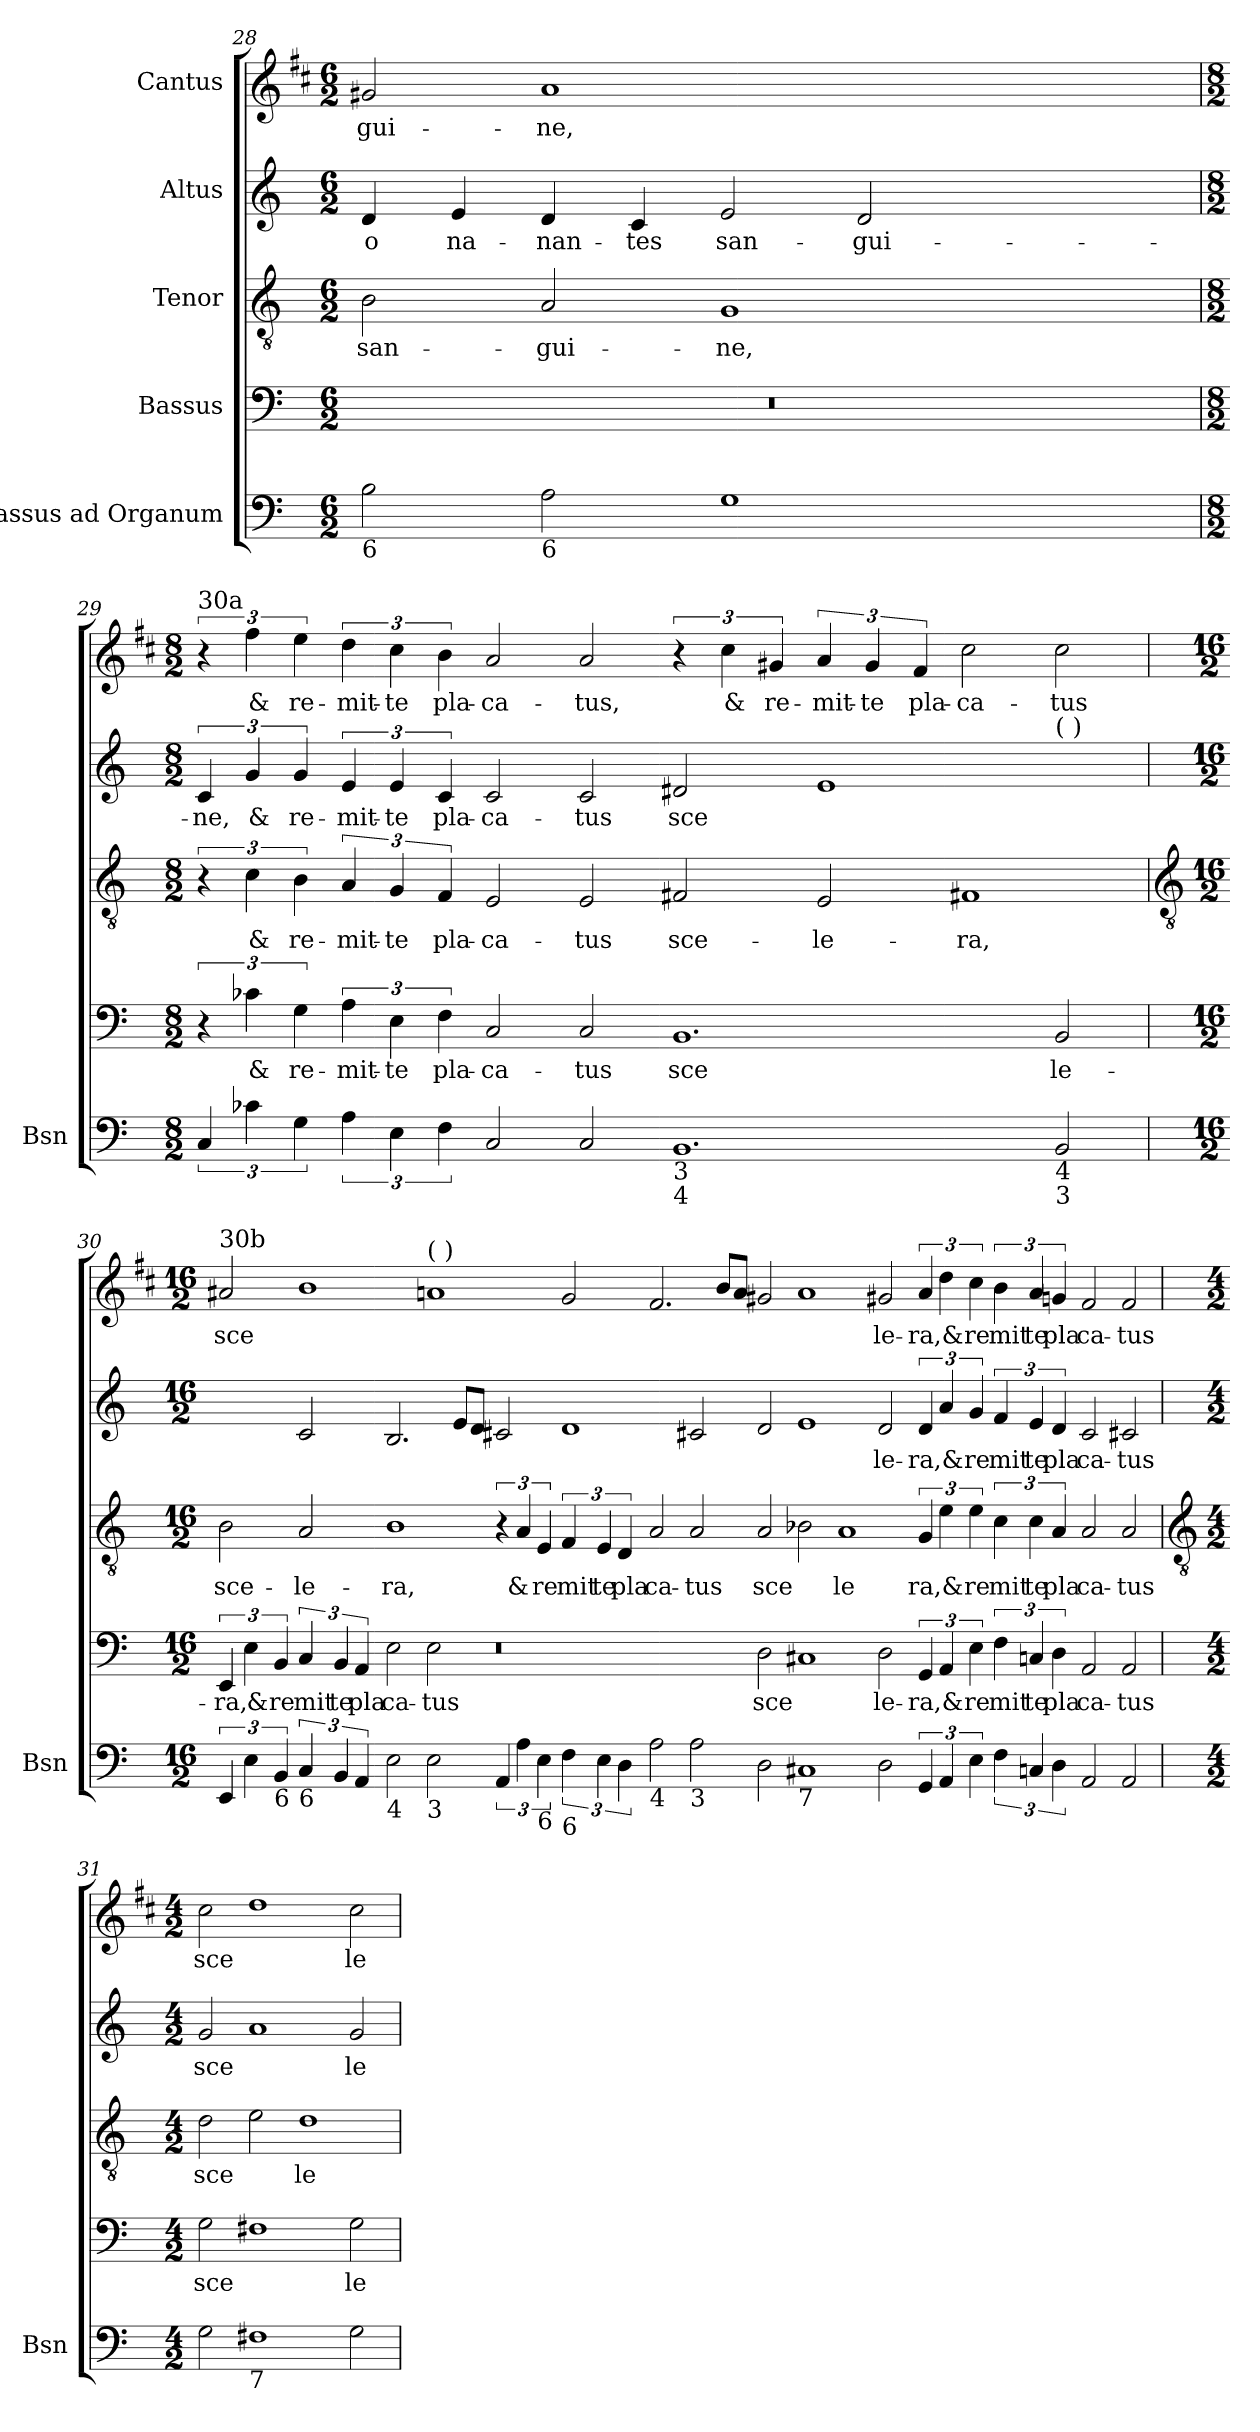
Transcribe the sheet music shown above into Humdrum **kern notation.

**kern	**kern	**text	**kern	**text	**kern	**text	**kern	**text
*part5	*part4	*part4	*part3	*part3	*part2	*part2	*part1	*part1
*staff5	*staff4	*staff4	*staff3	*staff3	*staff2	*staff2	*staff1	*staff1
*I"Bassus ad Organum	*I"Bassus	*	*I"Tenor	*	*I"Altus	*	*I"Cantus	*
*I'Bsn	*	*	*	*	*	*	*	*
*clefF4	*clefF4	*	*clefGv2	*	*clefG2	*	*clefG2	*
*	*	*	*	*	*	*	*ITrd1c2	*
*k[]	*k[]	*	*k[]	*	*k[]	*	*k[]	*
*C:	*C:	*	*C:	*	*C:	*	*C:	*
*M6/2	*M6/2	*	*M6/2	*	*M6/2	*	*M6/2	*
=28	=28	=28	=28	=28	=28	=28	=28	=28
!LO:TX:b:t=6	!	!	!	!	!	!	!	!
!	!	!	!	!LO:LY:b	!	!LO:LY:b	!	!LO:LY:b
2B	0.r	.	2B	san-	4d	-o	2f#X	gui-
!	!	!	!	!	!	!LO:LY:b	!	!
.	.	.	.	.	4e	na-	.	.
!LO:TX:b:t=6	!	!	!	!	!	!	!	!
!	!	!	!	!LO:LY:b	!	!LO:LY:b	!	!LO:LY:b
2A	.	.	2A	-gui-	4d	-nan-	1g	-ne,
!	!	!	!	!	!	!LO:LY:b	!	!
.	.	.	.	.	4c	-tes	.	.
!	!	!	!	!LO:LY:b	!	!LO:LY:b	!	!
1G	.	.	1G	-ne,	2e	san-	.	.
!	!	!	!	!	!	!LO:LY:b	!	!
.	.	.	.	.	2d	-gui-	1.ryy	.
1ryy	.	.	1ryy	.	1ryy	.	.	.
=29	=29	=29	=29	=29	=29	=29	=29	=29
*M8/2	*M8/2	*	*M8/2	*	*M8/2	*	*M8/2	*
!	!	!	!	!	!	!	!LO:TX:a:t=30a	!
!	!	!	!	!	!	!LO:LY:b	!	!
6C	6r	.	6r	.	6c	-ne,	6r	.
!	!	!LO:LY:b	!	!LO:LY:b	!	!LO:LY:b	!	!LO:LY:b
6c-X	6c-X	&	6c	&	6g	&	6ee	&
!	!	!LO:LY:b	!	!LO:LY:b	!	!LO:LY:b	!	!LO:LY:b
6G	6G	re-	6B	re-	6g	re-	6dd	re-
!	!	!LO:LY:b	!	!LO:LY:b	!	!LO:LY:b	!	!LO:LY:b
6A	6A	-mit-	6A	-mit-	6e	-mit-	6cc	-mit-
!	!	!LO:LY:b	!	!LO:LY:b	!	!LO:LY:b	!	!LO:LY:b
6E	6E	-te	6G	-te	6e	-te	6b	-te
!	!	!LO:LY:b	!	!LO:LY:b	!	!LO:LY:b	!	!LO:LY:b
6F	6F	pla-	6F	pla-	6c	pla-	6a	pla-
!	!	!LO:LY:b	!	!LO:LY:b	!	!LO:LY:b	!	!LO:LY:b
2C	2C	-ca-	2E	-ca-	2c	-ca-	2g	-ca-
!	!	!LO:LY:b	!	!LO:LY:b	!	!LO:LY:b	!	!LO:LY:b
2C	2C	-tus	2E	-tus	2c	-tus	2g	-tus,
!LO:TX:b:t=3	!	!	!	!	!	!	!	!
!LO:TX:b:t=4	!	!	!	!	!	!	!	!
!	!	!LO:LY:b	!	!LO:LY:b	!	!LO:LY:b	!	!
1.BB	1.BB	sce	2F#X	sce-	2d#X	sce	6r	.
!	!	!	!	!	!	!	!	!LO:LY:b
.	.	.	.	.	.	.	6b	&
!	!	!	!	!	!	!	!	!LO:LY:b
.	.	.	.	.	.	.	6f#X	re-
!	!	!	!	!LO:LY:b	!	!	!	!LO:LY:b
.	.	.	2E	-le-	1e	.	6g	-mit-
!	!	!	!	!	!	!	!	!LO:LY:b
.	.	.	.	.	.	.	6f#	-te
!	!	!	!	!	!	!	!	!LO:LY:b
.	.	.	.	.	.	.	6e	pla-
!	!	!	!	!LO:LY:b	!	!	!	!LO:LY:b
.	.	.	1F#X	-ra,	.	.	2b	-ca-
!	!	!	!	!	!LO:TX:a:t=(  )	!	!	!
!LO:TX:b:t=4	!	!	!	!	!	!	!	!
!LO:TX:b:t=3	!	!	!	!	!	!	!	!
!	!	!LO:LY:b	!	!	!	!	!	!LO:LY:b
2BB	2BB	le-	.	.	[2dyy	.	2b	-tus
!!LO:LB:g=z
=30	=30	=30	=30	=30	=30	=30	=30	=30
*	*	*	*clefGv2	*	*	*	*	*
*M16/2	*M16/2	*	*M16/2	*	*M16/2	*	*M16/2	*
!	!	!	!	!	!	!	!LO:TX:a:t=30b	!
!	!	!LO:LY:b	!	!LO:LY:b	!	!	!	!LO:LY:b
6EE	6EE	-ra,	2B	sce-	2dyy]	.	2g#X	sce
!	!	!LO:LY:b	!	!	!	!	!	!
6E	6E	&	.	.	.	.	.	.
!LO:TX:b:t=6	!	!	!	!	!	!	!	!
!	!	!LO:LY:b	!	!	!	!	!	!
6BB	6BB	re-	.	.	.	.	.	.
!LO:TX:b:t=6	!	!	!	!	!	!	!	!
!	!	!LO:LY:b	!	!LO:LY:b	!	!	!	!
6C	6C	-mit-	2A	-le-	2c	.	1a	.
!	!	!LO:LY:b	!	!	!	!	!	!
6BB	6BB	-te	.	.	.	.	.	.
!	!	!LO:LY:b	!	!	!	!	!	!
6AA	6AA	pla-	.	.	.	.	.	.
!LO:TX:b:t=4	!	!	!	!	!	!	!	!
!	!	!LO:LY:b	!	!LO:LY:b	!	!	!	!
2E	2E	-ca-	1B	-ra,	2.B	.	.	.
!	!	!	!	!	!	!	!LO:TX:a:t=(  )	!
!LO:TX:b:t=3	!	!	!	!	!	!	!	!
!	!	!LO:LY:b	!	!	!	!	!	!
2E	2E	-tus	.	.	.	.	1g	.
.	.	.	.	.	8eL	.	.	.
.	.	.	.	.	8dJ	.	.	.
6AA	0r	.	6r	.	2c#X	.	.	.
!	!	!	!	!LO:LY:b	!	!	!	!
6A	.	.	6A	&	.	.	.	.
!LO:TX:b:t=6	!	!	!	!	!	!	!	!
!	!	!	!	!LO:LY:b	!	!	!	!
6E	.	.	6E	re-	.	.	.	.
!LO:TX:b:t=6	!	!	!	!	!	!	!	!
!	!	!	!	!LO:LY:b	!	!	!	!
6F	.	.	6F	-mit-	1d	.	2f	.
!	!	!	!	!LO:LY:b	!	!	!	!
6E	.	.	6E	-te	.	.	.	.
!	!	!	!	!LO:LY:b	!	!	!	!
6D	.	.	6D	pla-	.	.	.	.
!LO:TX:b:t=4	!	!	!	!	!	!	!	!
!	!	!	!	!LO:LY:b	!	!	!	!
2A	.	.	2A	-ca-	.	.	2.e	.
!LO:TX:b:t=3	!	!	!	!	!	!	!	!
!	!	!	!	!LO:LY:b	!	!	!	!
2A	.	.	2A	-tus	2c#X	.	.	.
.	.	.	.	.	.	.	8aL	.
.	.	.	.	.	.	.	8gJ	.
!	!	!LO:LY:b	!	!LO:LY:b	!	!	!	!
2D	2D	sce	2A	sce	2d	.	2f#X	.
!LO:TX:b:t=7	!	!	!	!	!	!	!	!
1C#X	1C#X	.	2B-X	.	1e	.	1g	.
!	!	!	!	!LO:LY:b	!	!	!	!
.	.	.	1A	le	.	.	.	.
!	!	!LO:LY:b	!	!	!	!LO:LY:b	!	!LO:LY:b
2D	2D	le-	.	.	2d	le-	2f#X	le-
!	!	!LO:LY:b	!	!LO:LY:b	!	!LO:LY:b	!	!LO:LY:b
6GG	6GG	-ra,	6G	ra,	6d	-ra,	6g	-ra,
!	!	!LO:LY:b	!	!LO:LY:b	!	!LO:LY:b	!	!LO:LY:b
6AA	6AA	&	6e	&	6a	&	6cc	&
!	!	!LO:LY:b	!	!LO:LY:b	!	!LO:LY:b	!	!LO:LY:b
6E	6E	re-	6e	re-	6g	re-	6b	re-
!	!	!LO:LY:b	!	!LO:LY:b	!	!LO:LY:b	!	!LO:LY:b
6F	6F	-mit-	6c	-mit-	6f	-mit-	6a	-mit-
!	!	!LO:LY:b	!	!LO:LY:b	!	!LO:LY:b	!	!LO:LY:b
6Cn	6Cn	-te	6c	-te	6e	-te	6g	-te
!	!	!LO:LY:b	!	!LO:LY:b	!	!LO:LY:b	!	!LO:LY:b
6D	6D	pla-	6A	pla-	6d	pla-	6fn	pla-
!	!	!LO:LY:b	!	!LO:LY:b	!	!LO:LY:b	!	!LO:LY:b
2AA	2AA	-ca-	2A	-ca-	2c#	-ca-	2e	-ca-
!	!	!LO:LY:b	!	!LO:LY:b	!	!LO:LY:b	!	!LO:LY:b
2AA	2AA	-tus	2A	-tus	2c#X	-tus	2e	-tus
!!LO:LB:g=z
=31	=31	=31	=31	=31	=31	=31	=31	=31
*	*	*	*clefGv2	*	*	*	*	*
*M4/2	*M4/2	*	*M4/2	*	*M4/2	*	*M4/2	*
!	!	!LO:LY:b	!	!LO:LY:b	!	!LO:LY:b	!	!LO:LY:b
2G	2G	sce	2d	sce	2g	sce	2b	sce
!LO:TX:b:t=7	!	!	!	!	!	!	!	!
1F#X	1F#X	.	2e	.	1a	.	1cc	.
!	!	!	!	!LO:LY:b	!	!	!	!
.	.	.	1d	le-	.	.	.	.
!	!	!LO:LY:b	!	!	!	!LO:LY:b	!	!LO:LY:b
2G	2G	le-	.	.	2g	le-	2b	le-
=	=	=	=	=	=	=	=	=
*-	*-	*-	*-	*-	*-	*-	*-	*-
